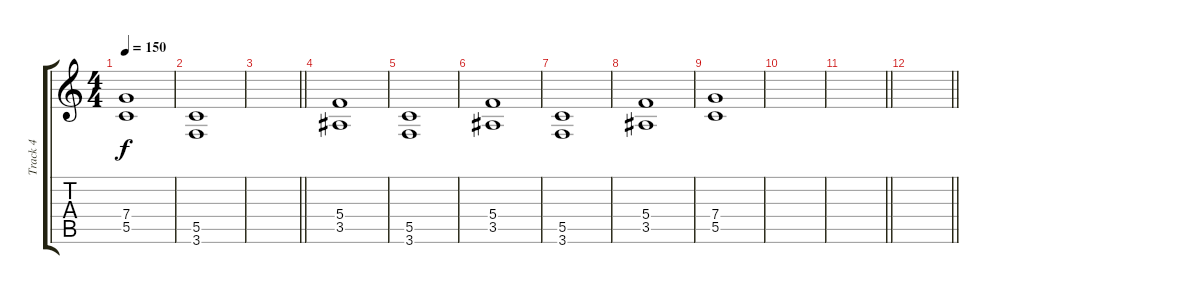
\track ("Track 4" "Track 4") {instrument overdrivenguitar}
\staff {score tabs}
\tuning (D4 A3 F3 C3 G2 D2) {hide}
\ts (4 4)
\tempo 150
\clef g2
\ks c
(7.4 5.5).1{dy f} |
(5.5 3.6).1 |
\barLineRight lightlight
|
(5.4 3.5).1 |
(5.5 3.6).1 |
(5.4 3.5).1 |
(5.5 3.6).1 |
(5.4 3.5).1 |
(7.4 5.5).1 |
|
\barLineRight lightlight
|
\barLineRight lightlight
